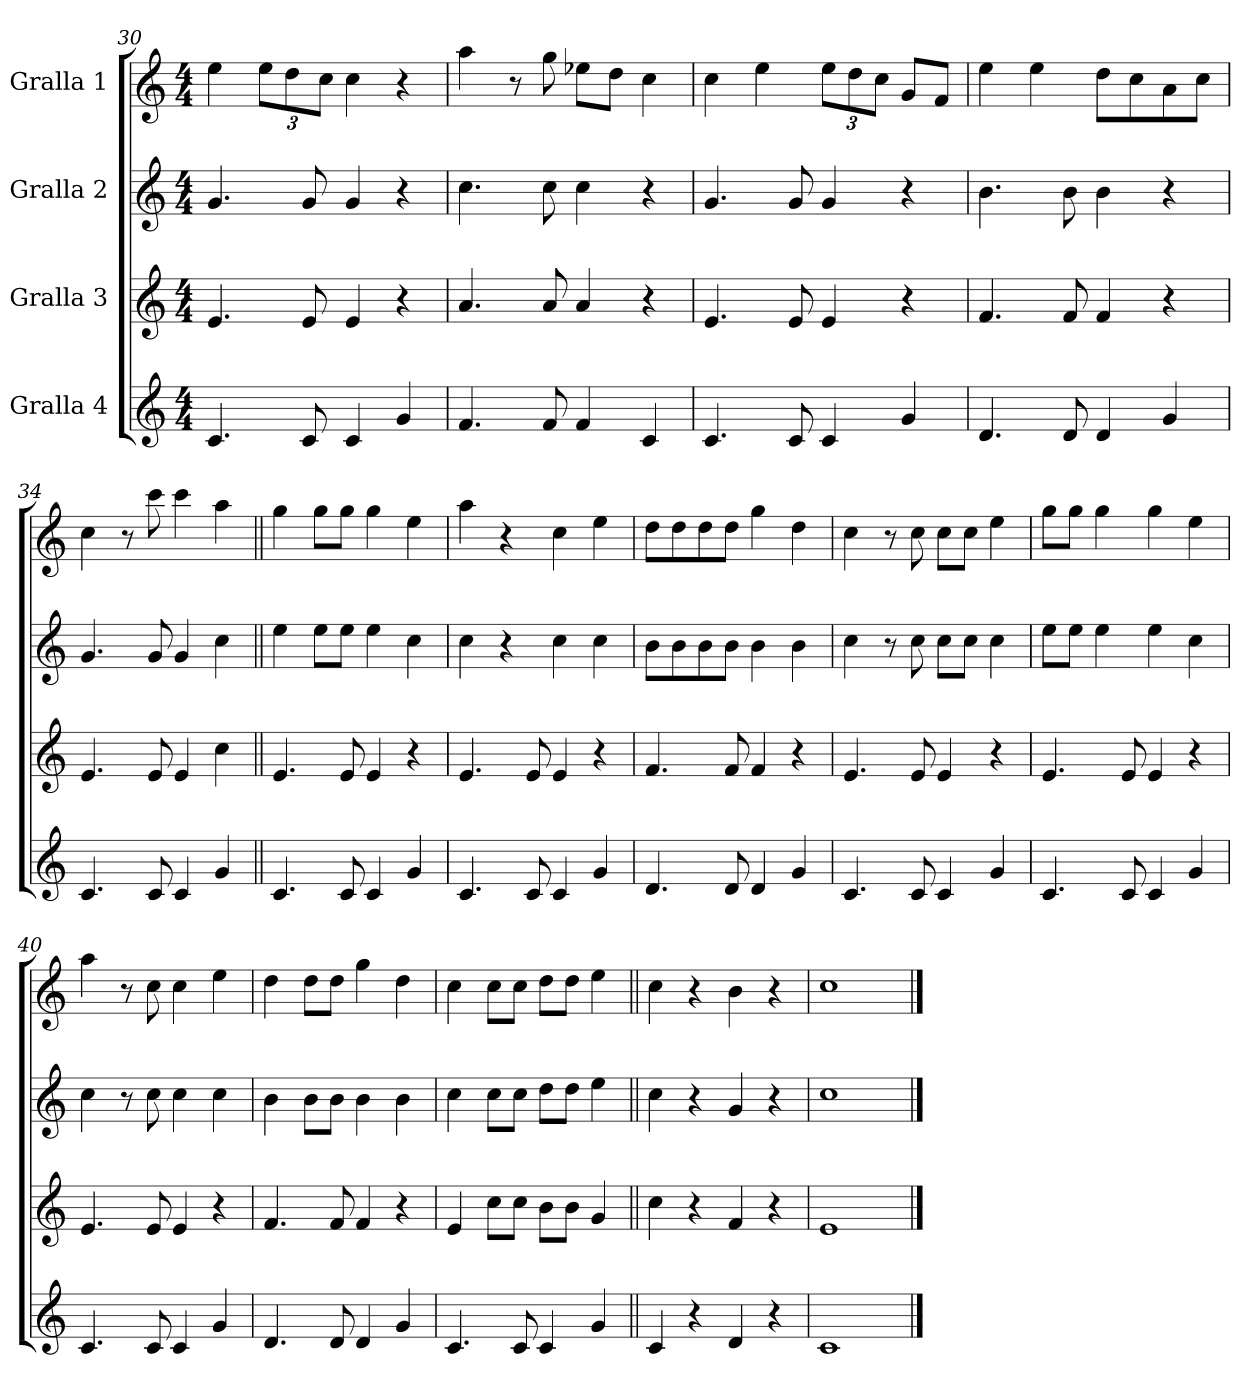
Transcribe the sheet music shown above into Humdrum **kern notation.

**kern	**kern	**kern	**kern
*part4	*part3	*part2	*part1
*staff4	*staff3	*staff2	*staff1
*I"Gralla 4	*I"Gralla 3	*I"Gralla 2	*I"Gralla 1
!!LO:LB:g=z
*clefG2	*clefG2	*clefG2	*clefG2
*k[]	*k[]	*k[]	*k[]
*M4/4	*M4/4	*M4/4	*M4/4
=30	=30	=30	=30
4.c/	4.e/	4.g/	4ee\
*	*	*	*Xbrackettup
.	.	.	12ee\L
.	.	.	12dd\
8c/	8e/	8g/	.
.	.	.	12cc\J
4c/	4e/	4g/	4cc\
4g/	4r	4r	4r
=31	=31	=31	=31
4.f/	4.a/	4.cc\	4aa\
.	.	.	8r
8f/	8a/	8cc\	8gg\
4f/	4a/	4cc\	8ee-X\L
.	.	.	8dd\J
4c/	4r	4r	4cc\
=32	=32	=32	=32
4.c/	4.e/	4.g/	4cc\
.	.	.	4ee\
8c/	8e/	8g/	.
4c/	4e/	4g/	12ee\L
.	.	.	12dd\
.	.	.	12cc\J
4g/	4r	4r	8g/L
.	.	.	8f/J
=33	=33	=33	=33
4.d/	4.f/	4.b\	4ee\
.	.	.	4ee\
8d/	8f/	8b\	.
4d/	4f/	4b\	8dd\L
.	.	.	8cc\
4g/	4r	4r	8a\
.	.	.	8cc\J
=34	=34	=34	=34
4.c/	4.e/	4.g/	4cc\
.	.	.	8r
8c/	8e/	8g/	8ccc\
4c/	4e/	4g/	4ccc\
4g/	4cc\	4cc\	4aa\
=35||	=35||	=35||	=35||
4.c/	4.e/	4ee\	4gg\
.	.	8ee\L	8gg\L
8c/	8e/	8ee\J	8gg\J
4c/	4e/	4ee\	4gg\
4g/	4r	4cc\	4ee\
=36	=36	=36	=36
4.c/	4.e/	4cc\	4aa\
.	.	4r	4r
8c/	8e/	.	.
4c/	4e/	4cc\	4cc\
4g/	4r	4cc\	4ee\
!!LO:LB:g=z
=37	=37	=37	=37
4.d/	4.f/	8b\L	8dd\L
.	.	8b\	8dd\
.	.	8b\	8dd\
8d/	8f/	8b\J	8dd\J
4d/	4f/	4b\	4gg\
4g/	4r	4b\	4dd\
=38	=38	=38	=38
4.c/	4.e/	4cc\	4cc\
.	.	8r	8r
8c/	8e/	8cc\	8cc\
4c/	4e/	8cc\L	8cc\L
.	.	8cc\J	8cc\J
4g/	4r	4cc\	4ee\
=39	=39	=39	=39
4.c/	4.e/	8ee\L	8gg\L
.	.	8ee\J	8gg\J
.	.	4ee\	4gg\
8c/	8e/	.	.
4c/	4e/	4ee\	4gg\
4g/	4r	4cc\	4ee\
=40	=40	=40	=40
4.c/	4.e/	4cc\	4aa\
.	.	8r	8r
8c/	8e/	8cc\	8cc\
4c/	4e/	4cc\	4cc\
4g/	4r	4cc\	4ee\
=41	=41	=41	=41
4.d/	4.f/	4b\	4dd\
.	.	8b\L	8dd\L
8d/	8f/	8b\J	8dd\J
4d/	4f/	4b\	4gg\
4g/	4r	4b\	4dd\
=42	=42	=42	=42
4.c/	4e/	4cc\	4cc\
.	8cc\L	8cc\L	8cc\L
8c/	8cc\J	8cc\J	8cc\J
4c/	8b\L	8dd\L	8dd\L
.	8b\J	8dd\J	8dd\J
4g/	4g/	4ee\	4ee\
=43||	=43||	=43||	=43||
4c/	4cc\	4cc\	4cc\
4r	4r	4r	4r
4d/	4f/	4g/	4b\
4r	4r	4r	4r
=44	=44	=44	=44
1c	1e	1cc	1cc
==	==	==	==
*-	*-	*-	*-
